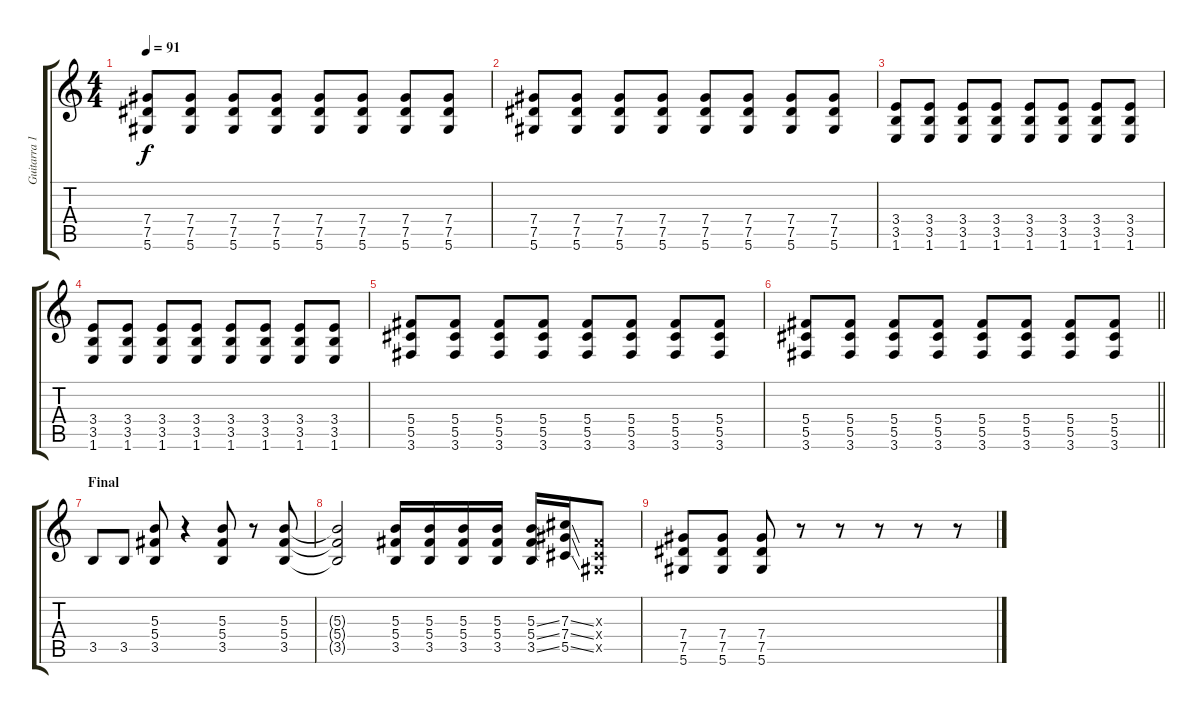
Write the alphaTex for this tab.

\track ("Guitarra 1" "Guitarra 1") {instrument distortionguitar}
\staff {score tabs}
\tuning (Eb4 Bb3 Gb3 Db3 Ab2 Eb2) {hide}
\ts (4 4)
\tempo 91
\clef g2
\ks c
(7.4 7.5 5.6).8{dy f} (7.4 7.5 5.6).8 (7.4 7.5 5.6).8 (7.4 7.5 5.6).8 (7.4 7.5 5.6).8 (7.4 7.5 5.6).8 (7.4 7.5 5.6).8 (7.4 7.5 5.6).8 |
(7.4 7.5 5.6).8 (7.4 7.5 5.6).8 (7.4 7.5 5.6).8 (7.4 7.5 5.6).8 (7.4 7.5 5.6).8 (7.4 7.5 5.6).8 (7.4 7.5 5.6).8 (7.4 7.5 5.6).8 |
(3.4 3.5 1.6).8 (3.4 3.5 1.6).8 (3.4 3.5 1.6).8 (3.4 3.5 1.6).8 (3.4 3.5 1.6).8 (3.4 3.5 1.6).8 (3.4 3.5 1.6).8 (3.4 3.5 1.6).8 |
(3.4 3.5 1.6).8 (3.4 3.5 1.6).8 (3.4 3.5 1.6).8 (3.4 3.5 1.6).8 (3.4 3.5 1.6).8 (3.4 3.5 1.6).8 (3.4 3.5 1.6).8 (3.4 3.5 1.6).8 |
(5.4 5.5 3.6).8 (5.4 5.5 3.6).8 (5.4 5.5 3.6).8 (5.4 5.5 3.6).8 (5.4 5.5 3.6).8 (5.4 5.5 3.6).8 (5.4 5.5 3.6).8 (5.4 5.5 3.6).8 |
\barLineRight lightlight
(5.4 5.5 3.6).8 (5.4 5.5 3.6).8 (5.4 5.5 3.6).8 (5.4 5.5 3.6).8 (5.4 5.5 3.6).8 (5.4 5.5 3.6).8 (5.4 5.5 3.6).8 (5.4 5.5 3.6).8 |
\section ("" "Final")
3.5.8 3.5.8 (5.3 5.4 3.5).8 r.4 (5.3 5.4 3.5).8 r.8 (5.3 5.4 3.5).8 |
(5.3{t} 5.4{t} 3.5{t}).2 (5.3 5.4 3.5).16 (5.3 5.4 3.5).16 (5.3 5.4 3.5).16 (5.3 5.4 3.5).16 (5.3{ss} 5.4{ss} 3.5{ss}).16 (7.3{ss} 7.4{ss} 5.5{ss}).16 (0.3{x} 0.4{x} 0.5{x}).8 |
(7.4 7.5 5.6).8 (7.4 7.5 5.6).8 (7.4 7.5 5.6).8 r.8 r.8 r.8 r.8 r.8
